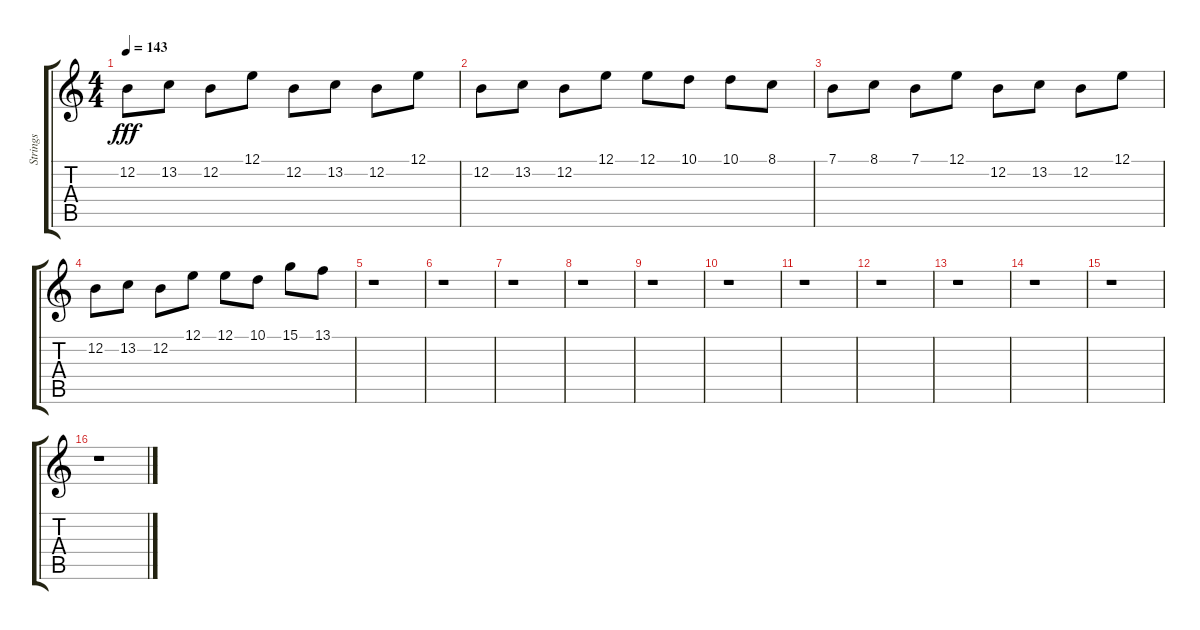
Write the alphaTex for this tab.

\track ("Strings" "Strings") {instrument stringensemble2}
\staff {score tabs}
\tuning (E4 B3 G3 D3 A2 E2) {hide}
\ts (4 4)
\tempo 143
\clef g2
\ks c
12.2.8{dy fff} 13.2.8 12.2.8 12.1.8 12.2.8 13.2.8 12.2.8 12.1.8 |
12.2.8 13.2.8 12.2.8 12.1.8 12.1.8 10.1.8 10.1.8 8.1.8 |
7.1.8 8.1.8 7.1.8 12.1.8 12.2.8 13.2.8 12.2.8 12.1.8 |
12.2.8 13.2.8 12.2.8 12.1.8 12.1.8 10.1.8 15.1.8 13.1.8 |
r.1 |
r.1 |
r.1 |
r.1 |
r.1 |
r.1 |
r.1 |
r.1 |
r.1 |
r.1 |
r.1 |
r.1
